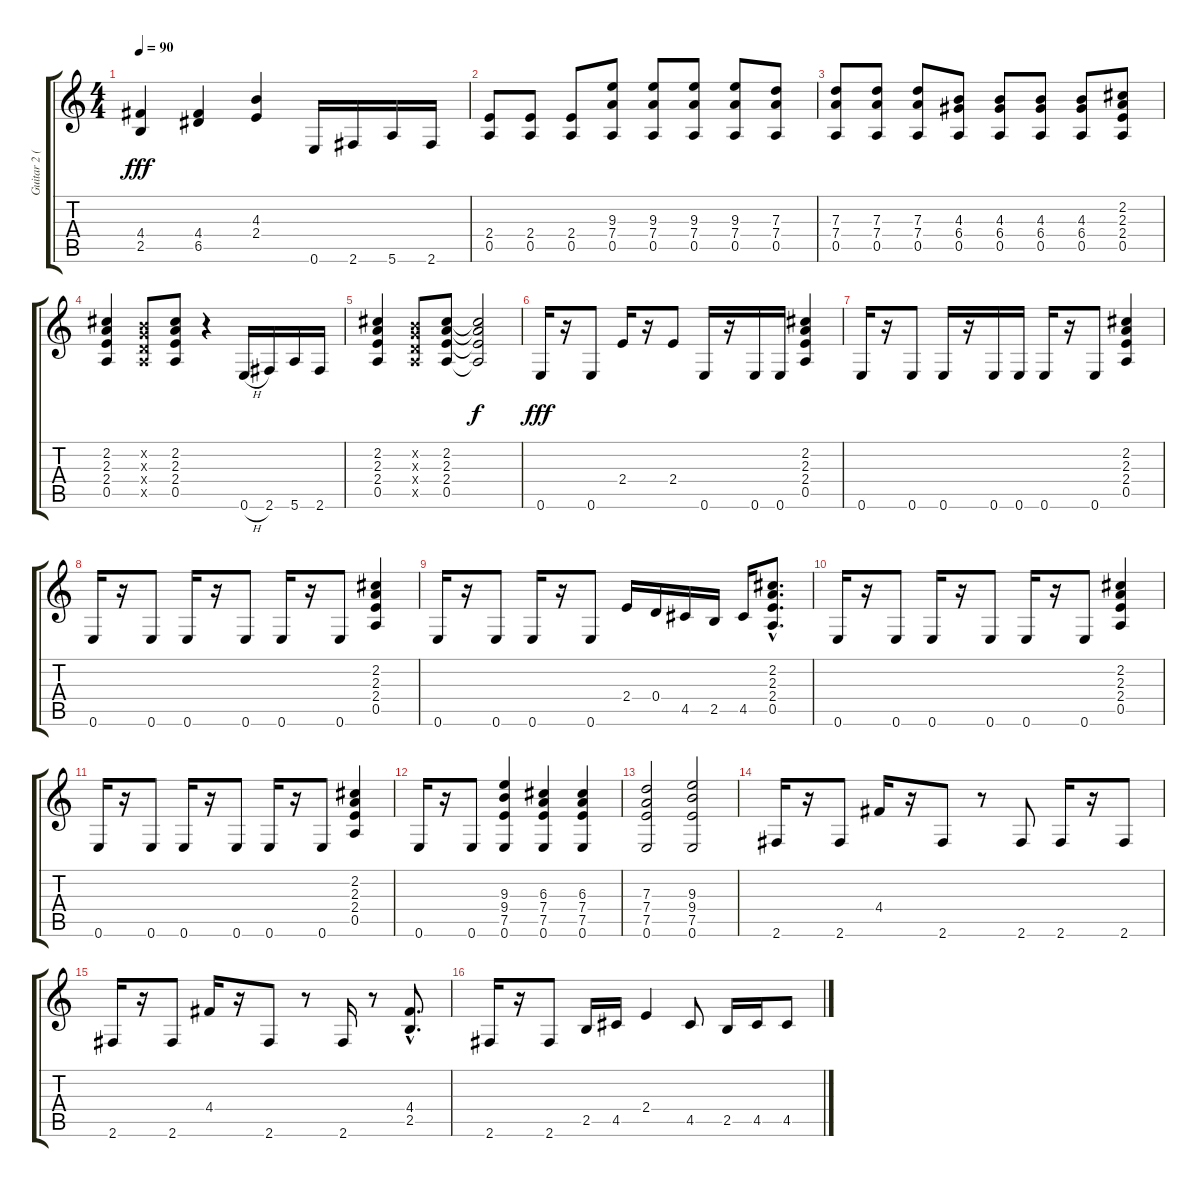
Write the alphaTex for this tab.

\track ("Guitar 2 (Rhythm)" "Guitar 2 (") {instrument distortionguitar}
\staff {score tabs}
\tuning (E4 B3 G3 D3 A2 E2) {hide}
\ts (4 4)
\tempo 90
\clef g2
\ks c
(4.4 2.5).4{dy fff} (4.4 6.5).4 (4.3 2.4).4 0.6.16 2.6.16 5.6.16 2.6.16 |
(2.4 0.5).8 (2.4 0.5).8 (2.4 0.5).8 (9.3 7.4 0.5).8 (9.3 7.4 0.5).8 (9.3 7.4 0.5).8 (9.3 7.4 0.5).8 (7.3 7.4 0.5).8 |
(7.3 7.4 0.5).8 (7.3 7.4 0.5).8 (7.3 7.4 0.5).8 (4.3 6.4 0.5).8 (4.3 6.4 0.5).8 (4.3 6.4 0.5).8 (4.3 6.4 0.5).8 (2.2 2.3 2.4 0.5).8 |
(2.2 2.3 2.4 0.5).4 (0.2{x} 0.3{x} 0.4{x} 0.5{x}).8 (2.2 2.3 2.4 0.5).8 r.4 0.6{h}.16 2.6.16 5.6.16 2.6.16 |
(2.2 2.3 2.4 0.5).4 (0.2{x} 0.3{x} 0.4{x} 0.5{x}).8 (2.2 2.3 2.4 0.5).8 (2.2{t} 2.3{t} 2.4{t} 0.5{t}).2{dy f} |
0.6.16{dy fff} r.16 0.6.8 2.4.16 r.16 2.4.8 0.6.16 r.16 0.6.16 0.6.16 (2.2 2.3 2.4 0.5).4 |
0.6.16 r.16 0.6.8 0.6.16 r.16 0.6.16 0.6.16 0.6.16 r.16 0.6.8 (2.2 2.3 2.4 0.5).4 |
0.6.16 r.16 0.6.8 0.6.16 r.16 0.6.8 0.6.16 r.16 0.6.8 (2.2 2.3 2.4 0.5).4 |
0.6.16 r.16 0.6.8 0.6.16 r.16 0.6.8 2.4.16 0.4.16 4.5.16 2.5.16 4.5.16 (2.2{hac} 2.3{hac} 2.4{hac} 0.5{hac}).8{d} |
0.6.16 r.16 0.6.8 0.6.16 r.16 0.6.8 0.6.16 r.16 0.6.8 (2.2 2.3 2.4 0.5).4 |
0.6.16 r.16 0.6.8 0.6.16 r.16 0.6.8 0.6.16 r.16 0.6.8 (2.2 2.3 2.4 0.5).4 |
0.6.16 r.16 0.6.8 (9.3 9.4 7.5 0.6).4 (6.3 7.4 7.5 0.6).4 (6.3 7.4 7.5 0.6).4 |
(7.3 7.4 7.5 0.6).2 (9.3 9.4 7.5 0.6).2 |
2.6.16 r.16 2.6.8 4.4.16 r.16 2.6.8 r.8 2.6.8 2.6.16 r.16 2.6.8 |
2.6.16 r.16 2.6.8 4.4.16 r.16 2.6.8 r.8 2.6.16 r.8 (4.4{hac} 2.5{hac}).8{d} |
2.6.16 r.16 2.6.8 2.5.16 4.5.16 2.4.4 4.5.8 2.5.16 4.5.16 4.5.8
